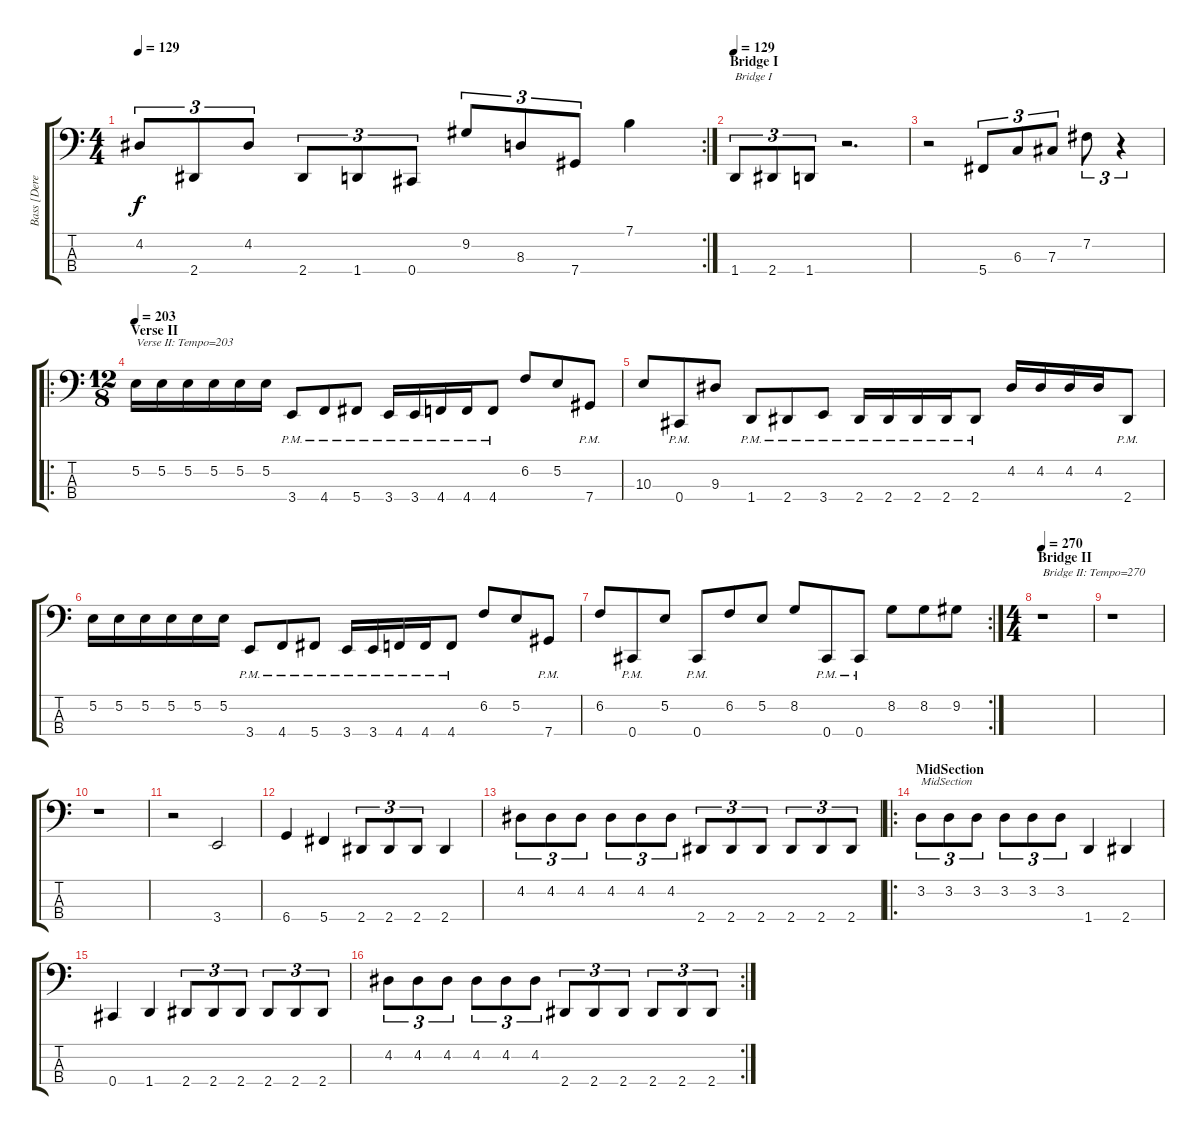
\track ("Bass [Derek Boyer]" "Bass [Dere") {instrument electricbasspick}
\staff {score tabs}
\tuning (E2 B1 Gb1 Db1) {hide}
\rc 2
\ts (4 4)
\tempo 129
\clef f4
\ks c
4.2.8{tu (3 2) dy f} 2.4.8{tu (3 2)} 4.2.8{tu (3 2)} 2.4.8{tu (3 2)} 1.4.8{tu (3 2)} 0.4.8{tu (3 2)} 9.2.8{tu (3 2)} 8.3.8{tu (3 2)} 7.4.8{tu (3 2)} 7.1.4 |
\section ("" "Bridge I")
\tempo 129
1.4.8{tu (3 2) txt "Bridge I"} 2.4.8{tu (3 2)} 1.4.8{tu (3 2)} r.2{d} |
r.2 5.4.8{tu (3 2)} 6.3.8{tu (3 2)} 7.3.8{tu (3 2)} 7.2.8{tu (3 2)} r.4{tu (3 2)} |
\ro
\ts (12 8)
\section ("" "Verse II")
\tempo 203
5.2.16{txt "Verse II: Tempo=203"} 5.2.16 5.2.16 5.2.16 5.2.16 5.2.16 3.4{pm}.8 4.4{pm}.8 5.4{pm}.8 3.4{pm}.16 3.4{pm}.16 4.4{pm}.16 4.4{pm}.16 4.4{pm}.8 6.2.8 5.2.8 7.4{pm}.8 |
10.3.8 0.4{pm}.8 9.3.8 1.4{pm}.8 2.4{pm}.8 3.4{pm}.8 2.4{pm}.16 2.4{pm}.16 2.4{pm}.16 2.4{pm}.16 2.4{pm}.8 4.2.16 4.2.16 4.2.16 4.2.16 2.4{pm}.8 |
5.2.16 5.2.16 5.2.16 5.2.16 5.2.16 5.2.16 3.4{pm}.8 4.4{pm}.8 5.4{pm}.8 3.4{pm}.16 3.4{pm}.16 4.4{pm}.16 4.4{pm}.16 4.4{pm}.8 6.2.8 5.2.8 7.4{pm}.8 |
\rc 2
6.2.8 0.4{pm}.8 5.2.8 0.4{pm}.8 6.2.8 5.2.8 8.2.8 0.4{pm}.8 0.4{pm}.8 8.2.8 8.2.8 9.2.8 |
\ts (4 4)
\section ("" "Bridge II")
\tempo 270
r.1{txt "Bridge II: Tempo=270"} |
r.1 |
r.1 |
r.2 3.4.2 |
6.4.4 5.4.4 2.4.8{tu (3 2)} 2.4.8{tu (3 2)} 2.4.8{tu (3 2)} 2.4.4 |
4.2.8{tu (3 2)} 4.2.8{tu (3 2)} 4.2.8{tu (3 2)} 4.2.8{tu (3 2)} 4.2.8{tu (3 2)} 4.2.8{tu (3 2)} 2.4.8{tu (3 2)} 2.4.8{tu (3 2)} 2.4.8{tu (3 2)} 2.4.8{tu (3 2)} 2.4.8{tu (3 2)} 2.4.8{tu (3 2)} |
\ro
\section ("" "MidSection")
3.2.8{tu (3 2) txt "MidSection"} 3.2.8{tu (3 2)} 3.2.8{tu (3 2)} 3.2.8{tu (3 2)} 3.2.8{tu (3 2)} 3.2.8{tu (3 2)} 1.4.4 2.4.4 |
0.4.4 1.4.4 2.4.8{tu (3 2)} 2.4.8{tu (3 2)} 2.4.8{tu (3 2)} 2.4.8{tu (3 2)} 2.4.8{tu (3 2)} 2.4.8{tu (3 2)} |
\rc 2
4.2.8{tu (3 2)} 4.2.8{tu (3 2)} 4.2.8{tu (3 2)} 4.2.8{tu (3 2)} 4.2.8{tu (3 2)} 4.2.8{tu (3 2)} 2.4.8{tu (3 2)} 2.4.8{tu (3 2)} 2.4.8{tu (3 2)} 2.4.8{tu (3 2)} 2.4.8{tu (3 2)} 2.4.8{tu (3 2)}
